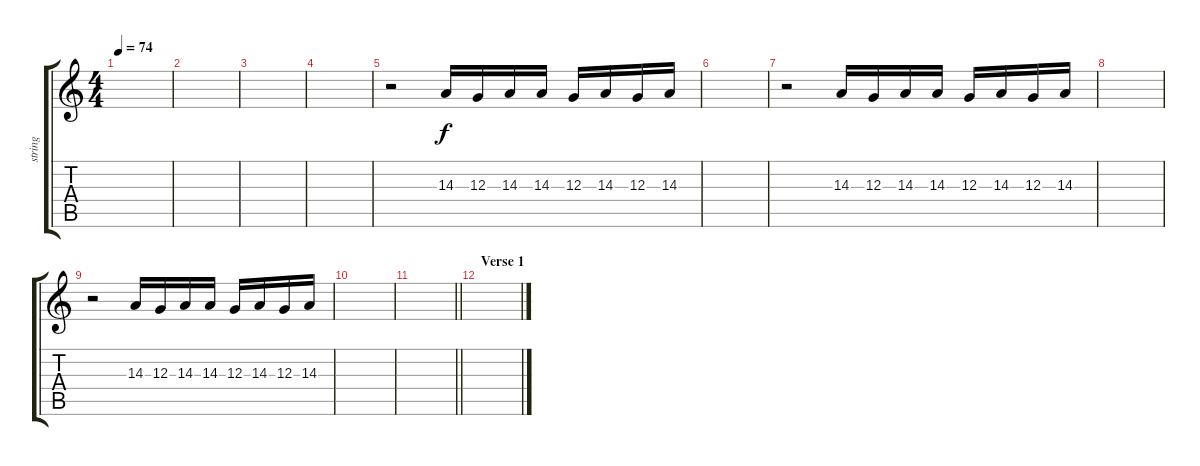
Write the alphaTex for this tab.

\track ("string" "string") {instrument stringensemble1}
\staff {score tabs}
\tuning (E4 B3 G3 D3 A2 E2) {hide}
\ts (4 4)
\tempo 74
\clef g2
\ks c
|
|
|
|
r.2 14.3.16 12.3.16 14.3.16 14.3.16 12.3.16 14.3.16 12.3.16 14.3.16 |
|
r.2 14.3.16 12.3.16 14.3.16 14.3.16 12.3.16 14.3.16 12.3.16 14.3.16 |
|
r.2 14.3.16 12.3.16 14.3.16 14.3.16 12.3.16 14.3.16 12.3.16 14.3.16 |
|
\barLineRight lightlight
|
\section ("" "Verse 1")
